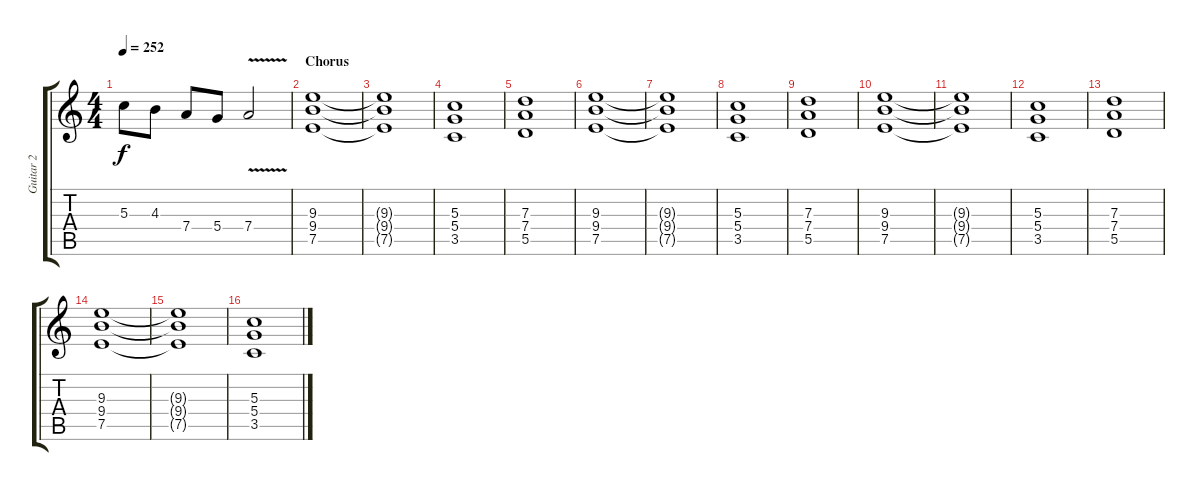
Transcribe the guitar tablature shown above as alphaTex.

\track ("Guitar 2" "Guitar 2") {instrument distortionguitar}
\staff {score tabs}
\tuning (E4 B3 G3 D3 A2 E2) {hide}
\ts (4 4)
\tempo 252
\clef g2
\ks c
5.3.8{dy f} 4.3.8 7.4.8 5.4.8 7.4{v}.2 |
\section ("" "Chorus")
(9.3 9.4 7.5).1 |
(9.3{t} 9.4{t} 7.5{t}).1 |
(5.3 5.4 3.5).1 |
(7.3 7.4 5.5).1 |
(9.3 9.4 7.5).1 |
(9.3{t} 9.4{t} 7.5{t}).1 |
(5.3 5.4 3.5).1 |
(7.3 7.4 5.5).1 |
(9.3 9.4 7.5).1 |
(9.3{t} 9.4{t} 7.5{t}).1 |
(5.3 5.4 3.5).1 |
(7.3 7.4 5.5).1 |
(9.3 9.4 7.5).1 |
(9.3{t} 9.4{t} 7.5{t}).1 |
(5.3 5.4 3.5).1
